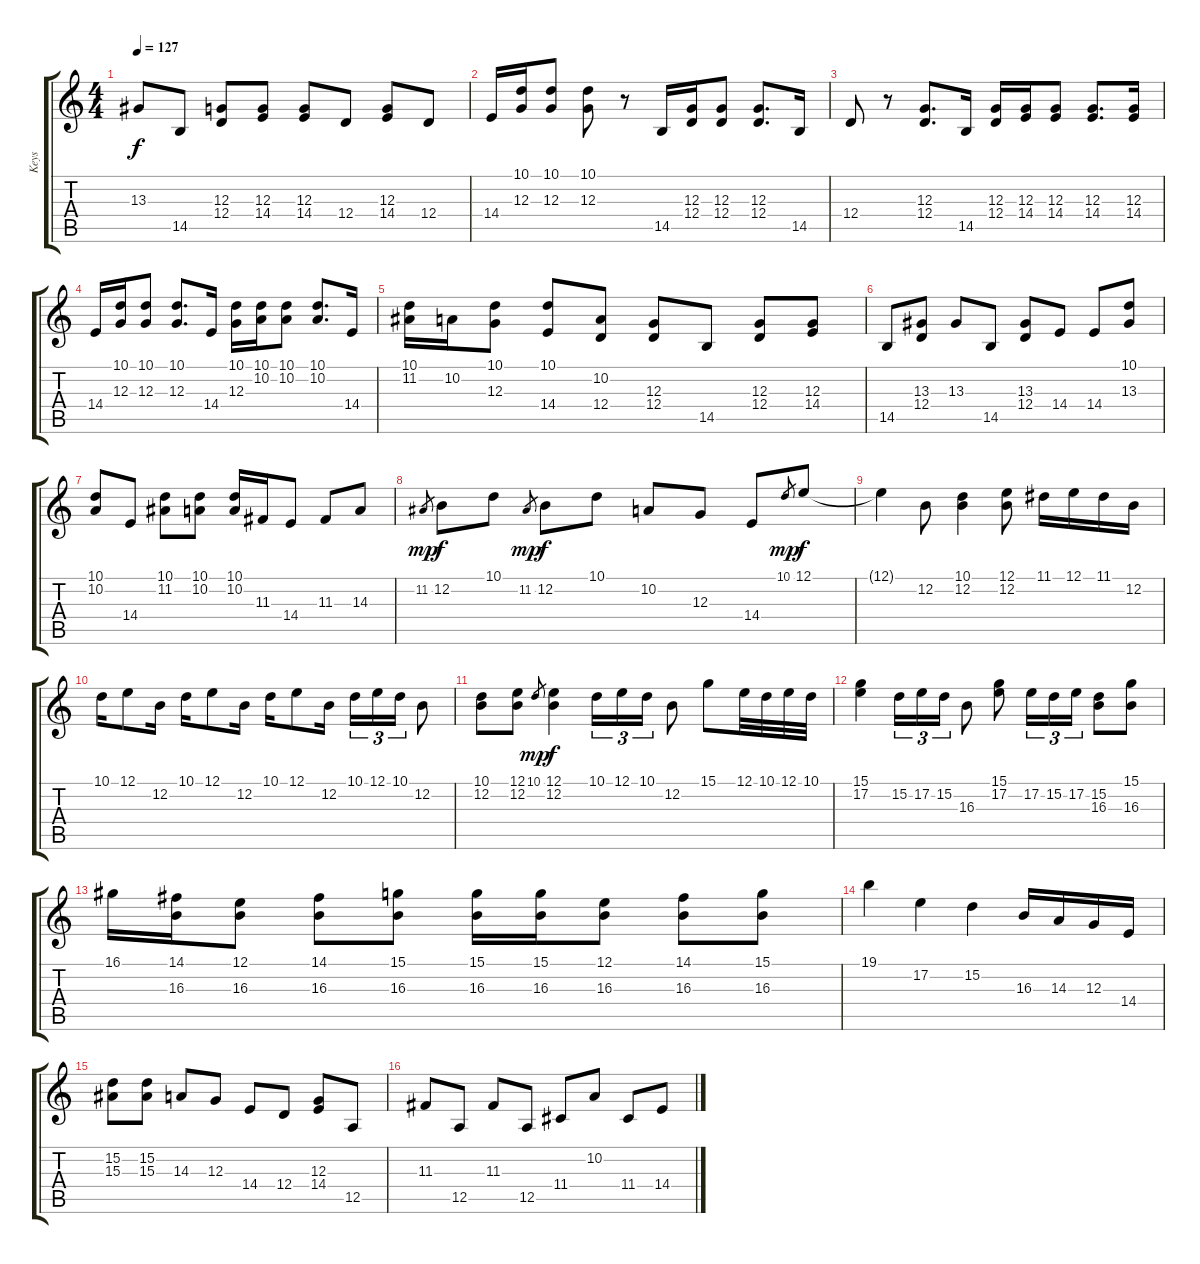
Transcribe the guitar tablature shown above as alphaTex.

\track ("Keys" "Keys") {instrument drawbarorgan}
\staff {score tabs}
\tuning (E4 B3 G3 D3 A2 E2) {hide}
\ts (4 4)
\tempo 127
\clef g2
\ks c
13.3.8{dy f} 14.5.8 (12.3 12.4).8 (12.3 14.4).8 (12.3 14.4).8 12.4.8 (12.3 14.4).8 12.4.8 |
14.4.16 (10.1 12.3).16 (10.1 12.3).8 (10.1 12.3).8 r.8 14.5.16 (12.3 12.4).16 (12.3 12.4).8 (12.3 12.4).8{d} 14.5.16 |
12.4.8 r.8 (12.3 12.4).8{d} 14.5.16 (12.3 12.4).16 (12.3 14.4).16 (12.3 14.4).8 (12.3 14.4).8{d} (12.3 14.4).16 |
14.4.16 (10.1 12.3).16 (10.1 12.3).8 (10.1 12.3).8{d} 14.4.16 (10.1 12.3).16 (10.1 10.2).16 (10.1 10.2).8 (10.1 10.2).8{d} 14.4.16 |
(10.1 11.2).16 10.2.16 (10.1 12.3).8 (10.1 14.4).8 (10.2 12.4).8 (12.3 12.4).8 14.5.8 (12.3 12.4).8 (12.3 14.4).8 |
14.5.8 (13.3 12.4).8 13.3.8 14.5.8 (13.3 12.4).8 14.4.8 14.4.8 (10.1 13.3).8 |
(10.1 10.2).8 14.4.8 (10.1 11.2).8 (10.1 10.2).8 (10.1 10.2).16 11.3.16 14.4.8 11.3.8 14.3.8 |
11.2.8{gr dy mp} 12.2.8{dy f} 10.1.8 11.2.8{gr dy mp} 12.2.8{dy f} 10.1.8 10.2.8 12.3.8 14.4.8 10.1.8{gr dy mp} 12.1.8{dy f} |
12.1{t}.4 12.2.8 (10.1 12.2).4 (12.1 12.2).8 11.1.16 12.1.16 11.1.16 12.2.16 |
10.1.16 12.1.8 12.2.16 10.1.16 12.1.8 12.2.16 10.1.16 12.1.8 12.2.16 10.1.16{tu (3 2)} 12.1.16{tu (3 2)} 10.1.16{tu (3 2)} 12.2.8 |
(10.1 12.2).8 (12.1 12.2).8 10.1.8{gr dy mp} (12.1 12.2).4{dy f} 10.1.16{tu (3 2)} 12.1.16{tu (3 2)} 10.1.16{tu (3 2)} 12.2.8 15.1.8 12.1.32 10.1.32 12.1.32 10.1.32 |
(15.1 17.2).4 15.2.16{tu (3 2)} 17.2.16{tu (3 2)} 15.2.16{tu (3 2)} 16.3.8 (15.1 17.2).8 17.2.16{tu (3 2)} 15.2.16{tu (3 2)} 17.2.16{tu (3 2)} (15.2 16.3).8 (15.1 16.3).8 |
16.1.16 (14.1 16.3).16 (12.1 16.3).8 (14.1 16.3).8 (15.1 16.3).8 (15.1 16.3).16 (15.1 16.3).16 (12.1 16.3).8 (14.1 16.3).8 (15.1 16.3).8 |
19.1.4 17.2.4 15.2.4 16.3.16 14.3.16 12.3.16 14.4.16 |
(15.2 15.3).8 (15.2 15.3).8 14.3.8 12.3.8 14.4.8 12.4.8 (12.3 14.4).8 12.5.8 |
11.3.8 12.5.8 11.3.8 12.5.8 11.4.8 10.2.8 11.4.8 14.4.8
